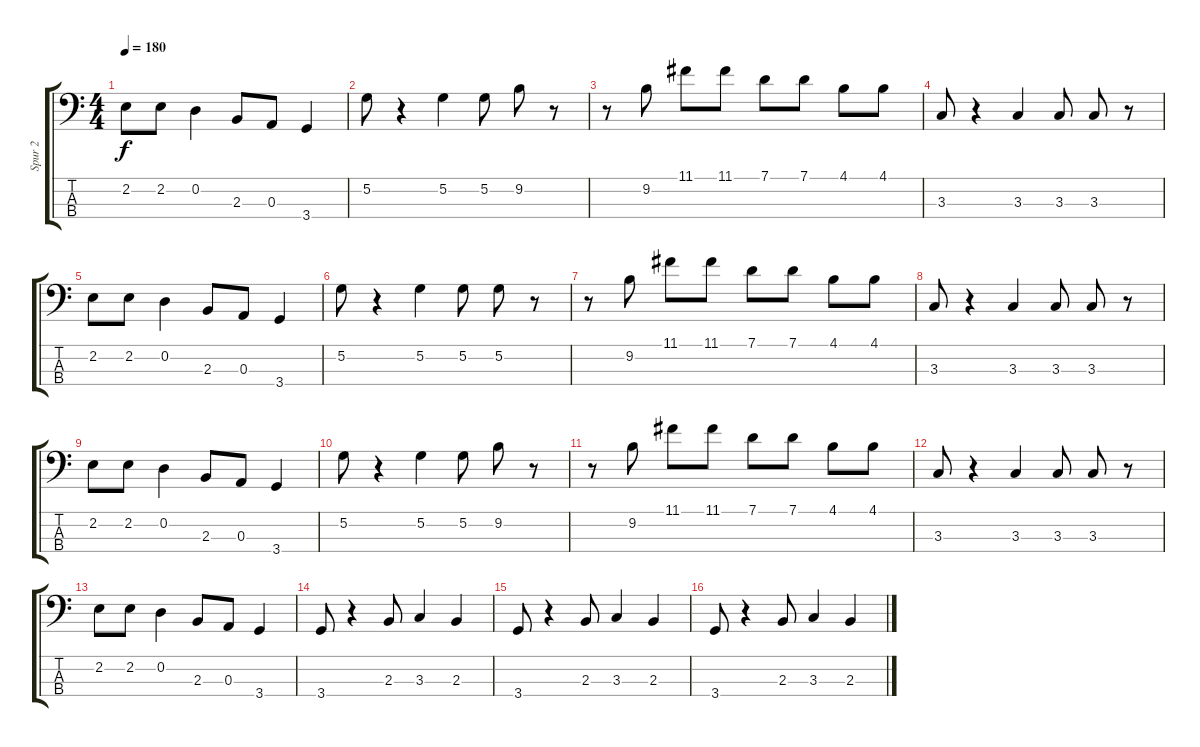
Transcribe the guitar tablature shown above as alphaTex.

\track ("Spur 2" "Spur 2") {instrument electricbassfinger}
\staff {score tabs}
\tuning (G2 D2 A1 E1) {hide}
\ts (4 4)
\tempo 180
\clef f4
\ks c
2.2.8{dy f} 2.2.8 0.2.4 2.3.8 0.3.8 3.4.4 |
5.2.8 r.4 5.2.4 5.2.8 9.2.8 r.8 |
r.8 9.2.8 11.1.8 11.1.8 7.1.8 7.1.8 4.1.8 4.1.8 |
3.3.8 r.4 3.3.4 3.3.8 3.3.8 r.8 |
2.2.8 2.2.8 0.2.4 2.3.8 0.3.8 3.4.4 |
5.2.8 r.4 5.2.4 5.2.8 5.2.8 r.8 |
r.8 9.2.8 11.1.8 11.1.8 7.1.8 7.1.8 4.1.8 4.1.8 |
3.3.8 r.4 3.3.4 3.3.8 3.3.8 r.8 |
2.2.8 2.2.8 0.2.4 2.3.8 0.3.8 3.4.4 |
5.2.8 r.4 5.2.4 5.2.8 9.2.8 r.8 |
r.8 9.2.8 11.1.8 11.1.8 7.1.8 7.1.8 4.1.8 4.1.8 |
3.3.8 r.4 3.3.4 3.3.8 3.3.8 r.8 |
2.2.8 2.2.8 0.2.4 2.3.8 0.3.8 3.4.4 |
3.4.8 r.4 2.3.8 3.3.4 2.3.4 |
3.4.8 r.4 2.3.8 3.3.4 2.3.4 |
3.4.8 r.4 2.3.8 3.3.4 2.3.4
